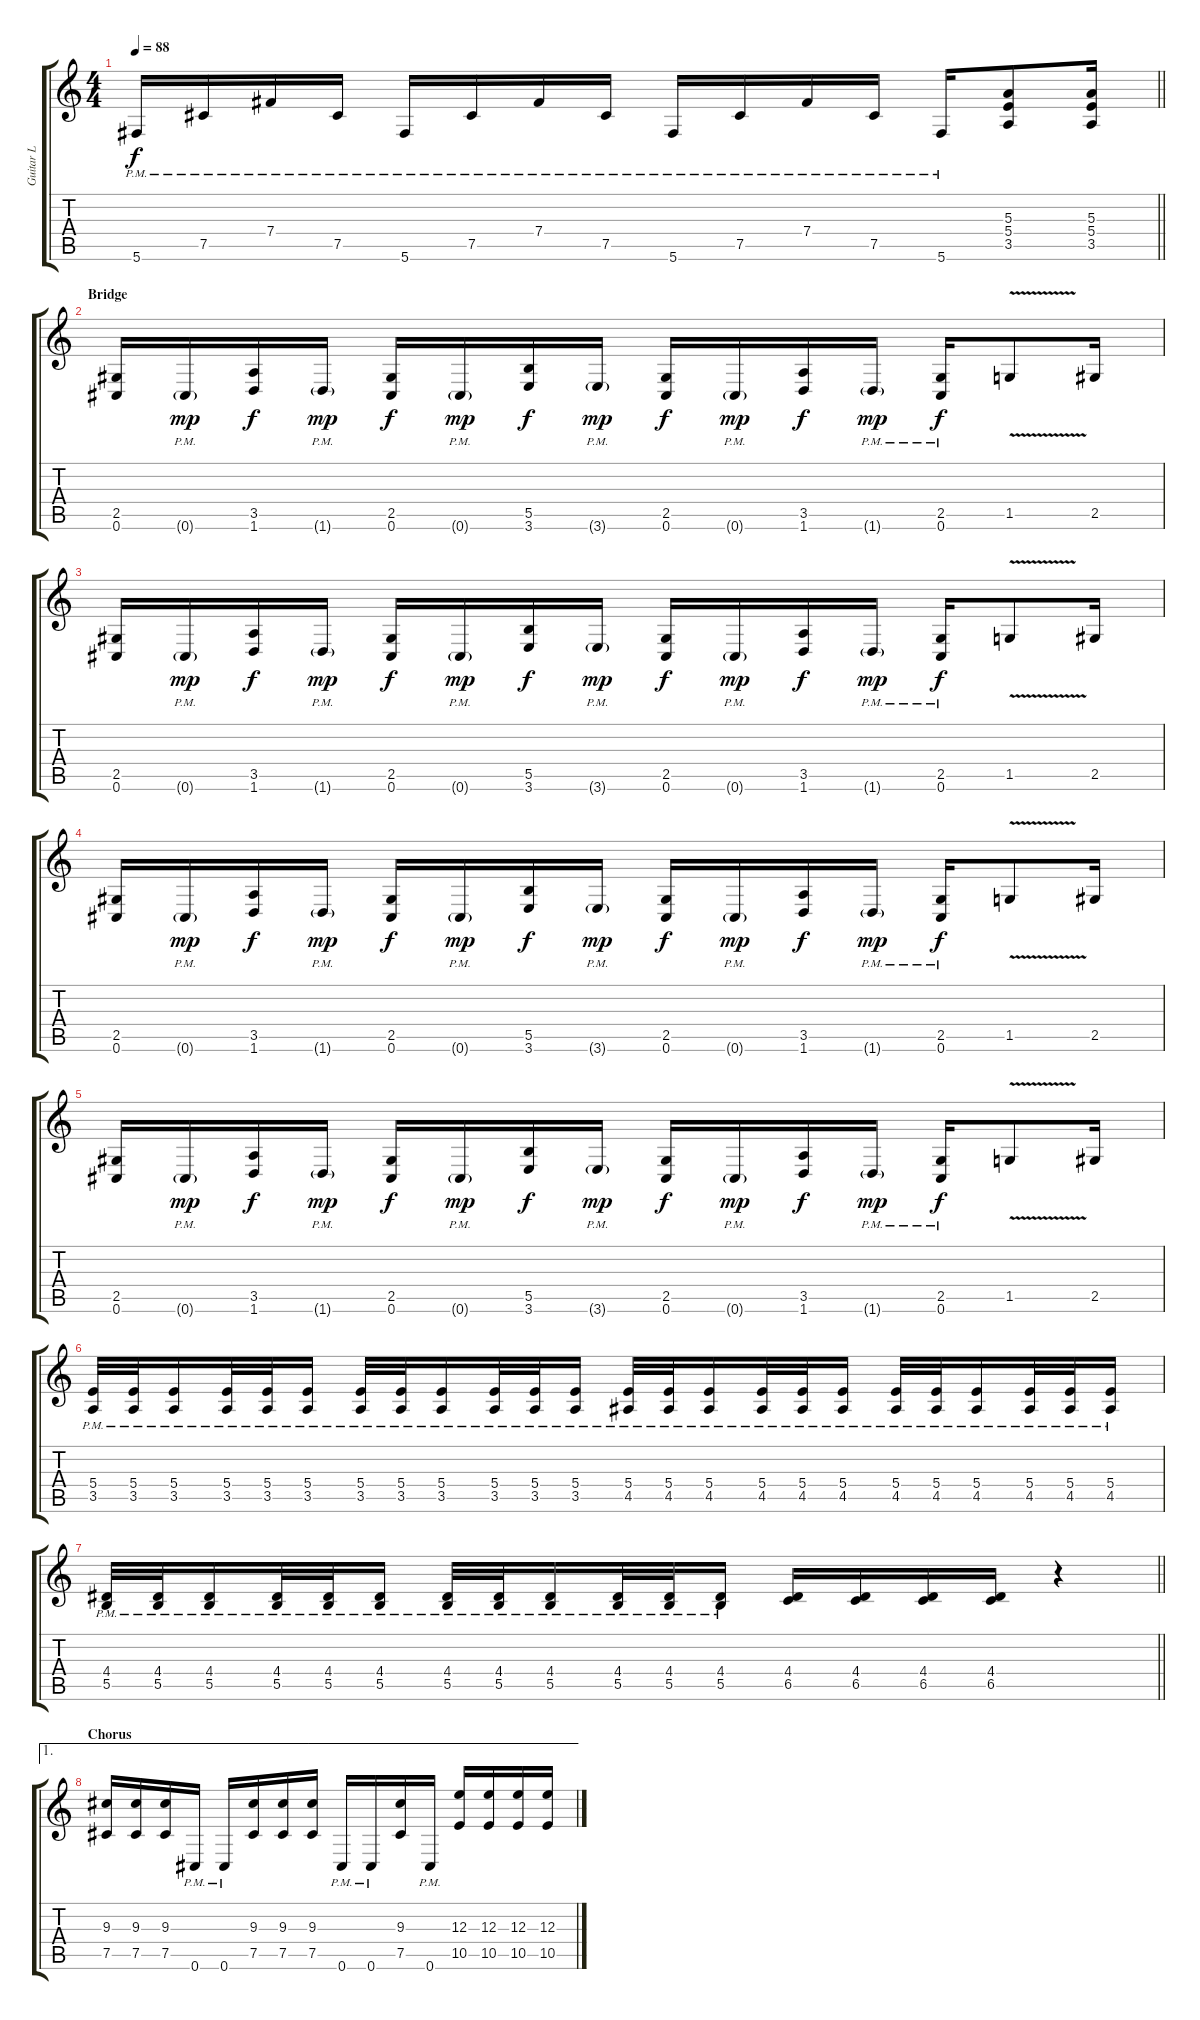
\track ("Guitar L" "Guitar L") {instrument distortionguitar}
\staff {score tabs}
\tuning (Db4 Ab3 E3 B2 Gb2 Db2) {hide}
\ts (4 4)
\tempo 88
\clef g2
\barLineRight lightlight
\ks c
5.6{pm}.16{dy f} 7.5{pm}.16 7.4{pm}.16 7.5{pm}.16 5.6{pm}.16 7.5{pm}.16 7.4{pm}.16 7.5{pm}.16 5.6{pm}.16 7.5{pm}.16 7.4{pm}.16 7.5{pm}.16 5.6{pm}.16 (5.3 5.4 3.5).8 (5.3 5.4 3.5).16 |
\section ("" "Bridge")
(2.5 0.6).16 0.6{g pm}.16{dy mp} (3.5 1.6).16{dy f} 1.6{g pm}.16{dy mp} (2.5 0.6).16{dy f} 0.6{g pm}.16{dy mp} (5.5 3.6).16{dy f} 3.6{g pm}.16{dy mp} (2.5 0.6).16{dy f} 0.6{g pm}.16{dy mp} (3.5 1.6).16{dy f} 1.6{g pm}.16{dy mp} (2.5{pm} 0.6{pm}).16{dy f} 1.5{v}.8 2.5.16 |
(2.5 0.6).16 0.6{g pm}.16{dy mp} (3.5 1.6).16{dy f} 1.6{g pm}.16{dy mp} (2.5 0.6).16{dy f} 0.6{g pm}.16{dy mp} (5.5 3.6).16{dy f} 3.6{g pm}.16{dy mp} (2.5 0.6).16{dy f} 0.6{g pm}.16{dy mp} (3.5 1.6).16{dy f} 1.6{g pm}.16{dy mp} (2.5{pm} 0.6{pm}).16{dy f} 1.5{v}.8 2.5.16 |
(2.5 0.6).16 0.6{g pm}.16{dy mp} (3.5 1.6).16{dy f} 1.6{g pm}.16{dy mp} (2.5 0.6).16{dy f} 0.6{g pm}.16{dy mp} (5.5 3.6).16{dy f} 3.6{g pm}.16{dy mp} (2.5 0.6).16{dy f} 0.6{g pm}.16{dy mp} (3.5 1.6).16{dy f} 1.6{g pm}.16{dy mp} (2.5{pm} 0.6{pm}).16{dy f} 1.5{v}.8 2.5.16 |
(2.5 0.6).16 0.6{g pm}.16{dy mp} (3.5 1.6).16{dy f} 1.6{g pm}.16{dy mp} (2.5 0.6).16{dy f} 0.6{g pm}.16{dy mp} (5.5 3.6).16{dy f} 3.6{g pm}.16{dy mp} (2.5 0.6).16{dy f} 0.6{g pm}.16{dy mp} (3.5 1.6).16{dy f} 1.6{g pm}.16{dy mp} (2.5{pm} 0.6{pm}).16{dy f} 1.5{v}.8 2.5.16 |
(5.4{pm} 3.5{pm}).32 (5.4{pm} 3.5{pm}).32 (5.4{pm} 3.5{pm}).16 (5.4{pm} 3.5{pm}).32 (5.4{pm} 3.5{pm}).32 (5.4{pm} 3.5{pm}).16 (5.4{pm} 3.5{pm}).32 (5.4{pm} 3.5{pm}).32 (5.4{pm} 3.5{pm}).16 (5.4{pm} 3.5{pm}).32 (5.4{pm} 3.5{pm}).32 (5.4{pm} 3.5{pm}).16 (5.4{pm} 4.5{pm}).32 (5.4{pm} 4.5{pm}).32 (5.4{pm} 4.5{pm}).16 (5.4{pm} 4.5{pm}).32 (5.4{pm} 4.5{pm}).32 (5.4{pm} 4.5{pm}).16 (5.4{pm} 4.5{pm}).32 (5.4{pm} 4.5{pm}).32 (5.4{pm} 4.5{pm}).16 (5.4{pm} 4.5{pm}).32 (5.4{pm} 4.5{pm}).32 (5.4{pm} 4.5{pm}).16 |
\barLineRight lightlight
(4.4{pm} 5.5{pm}).32 (4.4{pm} 5.5{pm}).32 (4.4{pm} 5.5{pm}).16 (4.4{pm} 5.5{pm}).32 (4.4{pm} 5.5{pm}).32 (4.4{pm} 5.5{pm}).16 (4.4{pm} 5.5{pm}).32 (4.4{pm} 5.5{pm}).32 (4.4{pm} 5.5{pm}).16 (4.4{pm} 5.5{pm}).32 (4.4{pm} 5.5{pm}).32 (4.4{pm} 5.5{pm}).16 (4.4 6.5).16 (4.4 6.5).16 (4.4 6.5).16 (4.4 6.5).16 r.4 |
\ae 1
\section ("" "Chorus")
(9.3 7.5).16 (9.3 7.5).16 (9.3 7.5).16 0.6{pm}.16 0.6{pm}.16 (9.3 7.5).16 (9.3 7.5).16 (9.3 7.5).16 0.6{pm}.16 0.6{pm}.16 (9.3 7.5).16 0.6{pm}.16 (12.3 10.5).16 (12.3 10.5).16 (12.3 10.5).16 (12.3 10.5).16
